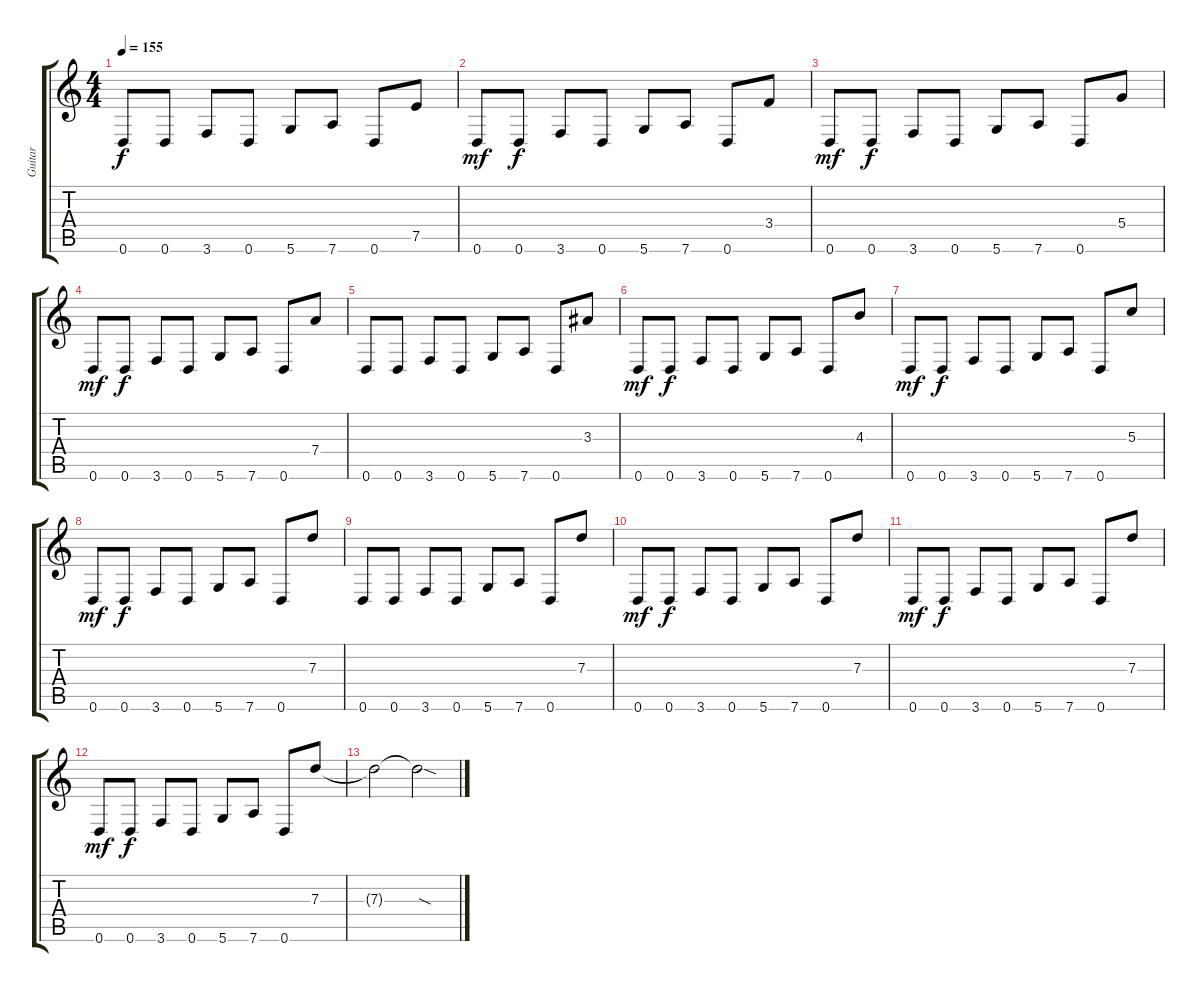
\track ("Guitar" "Guitar") {instrument distortionguitar}
\staff {score tabs}
\tuning (E4 B3 G3 D3 A2 D2) {hide}
\ts (4 4)
\tempo 155
\clef g2
\ks c
0.6.8{dy f} 0.6.8 3.6.8 0.6.8 5.6.8 7.6.8 0.6.8 7.5.8 |
0.6.8{dy mf} 0.6.8{dy f} 3.6.8 0.6.8 5.6.8 7.6.8 0.6.8 3.4.8 |
0.6.8{dy mf} 0.6.8{dy f} 3.6.8 0.6.8 5.6.8 7.6.8 0.6.8 5.4.8 |
0.6.8{dy mf} 0.6.8{dy f} 3.6.8 0.6.8 5.6.8 7.6.8 0.6.8 7.4.8 |
0.6.8 0.6.8 3.6.8 0.6.8 5.6.8 7.6.8 0.6.8 3.3.8 |
0.6.8{dy mf} 0.6.8{dy f} 3.6.8 0.6.8 5.6.8 7.6.8 0.6.8 4.3.8 |
0.6.8{dy mf} 0.6.8{dy f} 3.6.8 0.6.8 5.6.8 7.6.8 0.6.8 5.3.8 |
0.6.8{dy mf} 0.6.8{dy f} 3.6.8 0.6.8 5.6.8 7.6.8 0.6.8 7.3.8 |
0.6.8 0.6.8 3.6.8 0.6.8 5.6.8 7.6.8 0.6.8 7.3.8 |
0.6.8{dy mf} 0.6.8{dy f} 3.6.8 0.6.8 5.6.8 7.6.8 0.6.8 7.3.8 |
0.6.8{dy mf} 0.6.8{dy f} 3.6.8 0.6.8 5.6.8 7.6.8 0.6.8 7.3.8 |
0.6.8{dy mf} 0.6.8{dy f} 3.6.8 0.6.8 5.6.8 7.6.8 0.6.8 7.3.8 |
7.3{t}.2 7.3{sod t}.2
